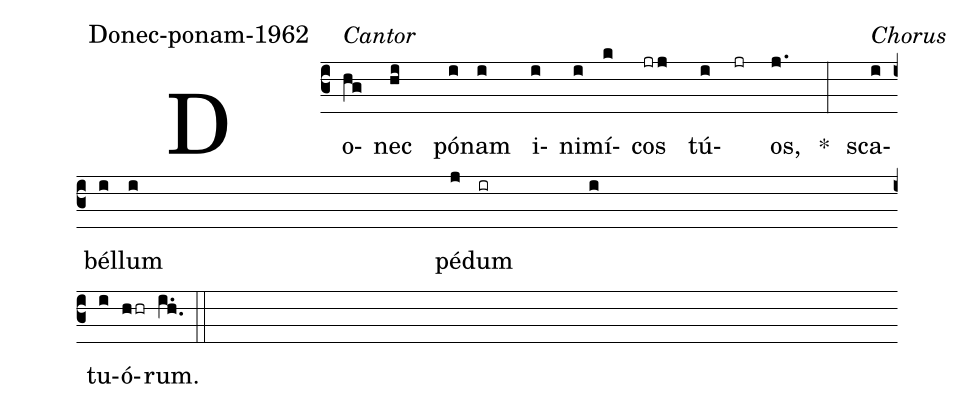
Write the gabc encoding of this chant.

office-part: Donec-ponam-1962;
%%
(c3) Do(hg[alt:Cantor])nec(hi) pó(i)nam(i) i(i)ni(i)mí(k)cos(jrj) tú(i)(jr)os,(j.) *(:) sca(i[alt:Chorus])bél(i)lum(i) pé(j)dum(ir//i) (z) tu(i)ó(hhr)rum.(i.h.) (::)
